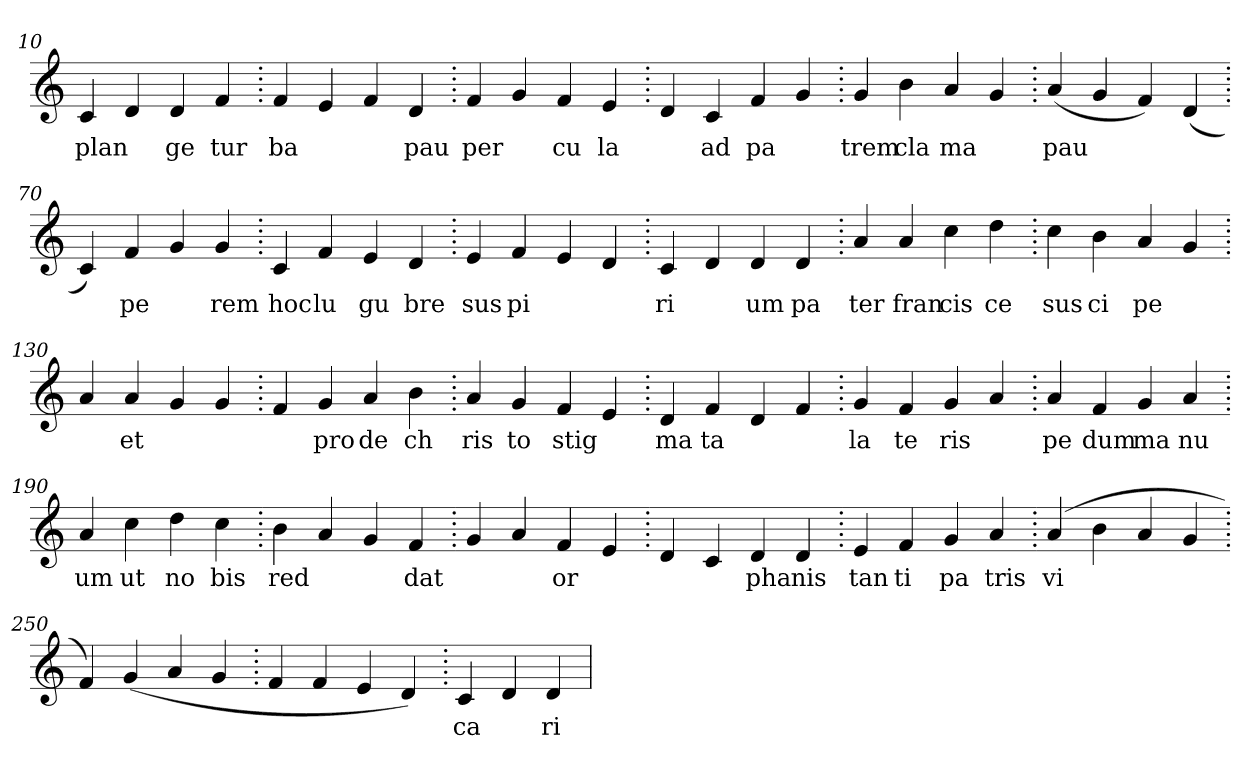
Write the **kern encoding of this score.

**kern	**text
*part1	*part1
*staff1	*staff1
*clefG2	*
=10.	=10.
4c	plan
4d	.
4d	ge
4f	tur
=20.	=20.
4f	ba
4e	.
4f	.
4d	pau
=30.	=30.
4f	per
4g	.
4f	cu
4e	la
=40.	=40.
4d	.
4c	ad
4f	pa
4g	.
=50.	=50.
4g	trem
4b	cla
4a	ma
4g	.
=60.	=60.
(>4a	pau
4g	.
4f)	.
(>4d	.
=70.	=70.
4c)	.
4f	pe
4g	.
4g	rem
=80.	=80.
4c	hoc
4f	lu
4e	gu
4d	bre
=90.	=90.
4e	sus
4f	pi
4e	.
4d	.
=100.	=100.
4c	ri
4d	.
4d	um
4d	pa
=110.	=110.
4a	ter
4a	fran
4cc	cis
4dd	ce
=120.	=120.
4cc	sus
4b	ci
4a	pe
4g	.
=130.	=130.
4a	.
4a	et
4g	.
4g	.
=140.	=140.
4f	.
4g	pro
4a	de
4b	ch
=150.	=150.
4a	ris
4g	to
4f	stig
4e	.
=160.	=160.
4d	ma
4f	ta
4d	.
4f	.
=170.	=170.
4g	la
4f	te
4g	ris
4a	.
=180.	=180.
4a	pe
4f	dum
4g	ma
4a	nu
=190.	=190.
4a	um
4cc	ut
4dd	no
4cc	bis
=200.	=200.
4b	red
4a	.
4g	.
4f	dat
=210.	=210.
4g	.
4a	.
4f	or
4e	.
=220.	=220.
4d	.
4c	.
4d	pha
4d	nis
=230.	=230.
4e	tan
4f	ti
4g	pa
4a	tris
=240.	=240.
(>4a	vi
4b	.
4a	.
4g	.
=250.	=250.
4f)	.
(>4g	.
4a	.
4g	.
=260.	=260.
4f	.
4f	.
4e	.
4d)	.
=270.	=270.
4c	ca
4d	.
4d	ri
=	=
*-	*-
